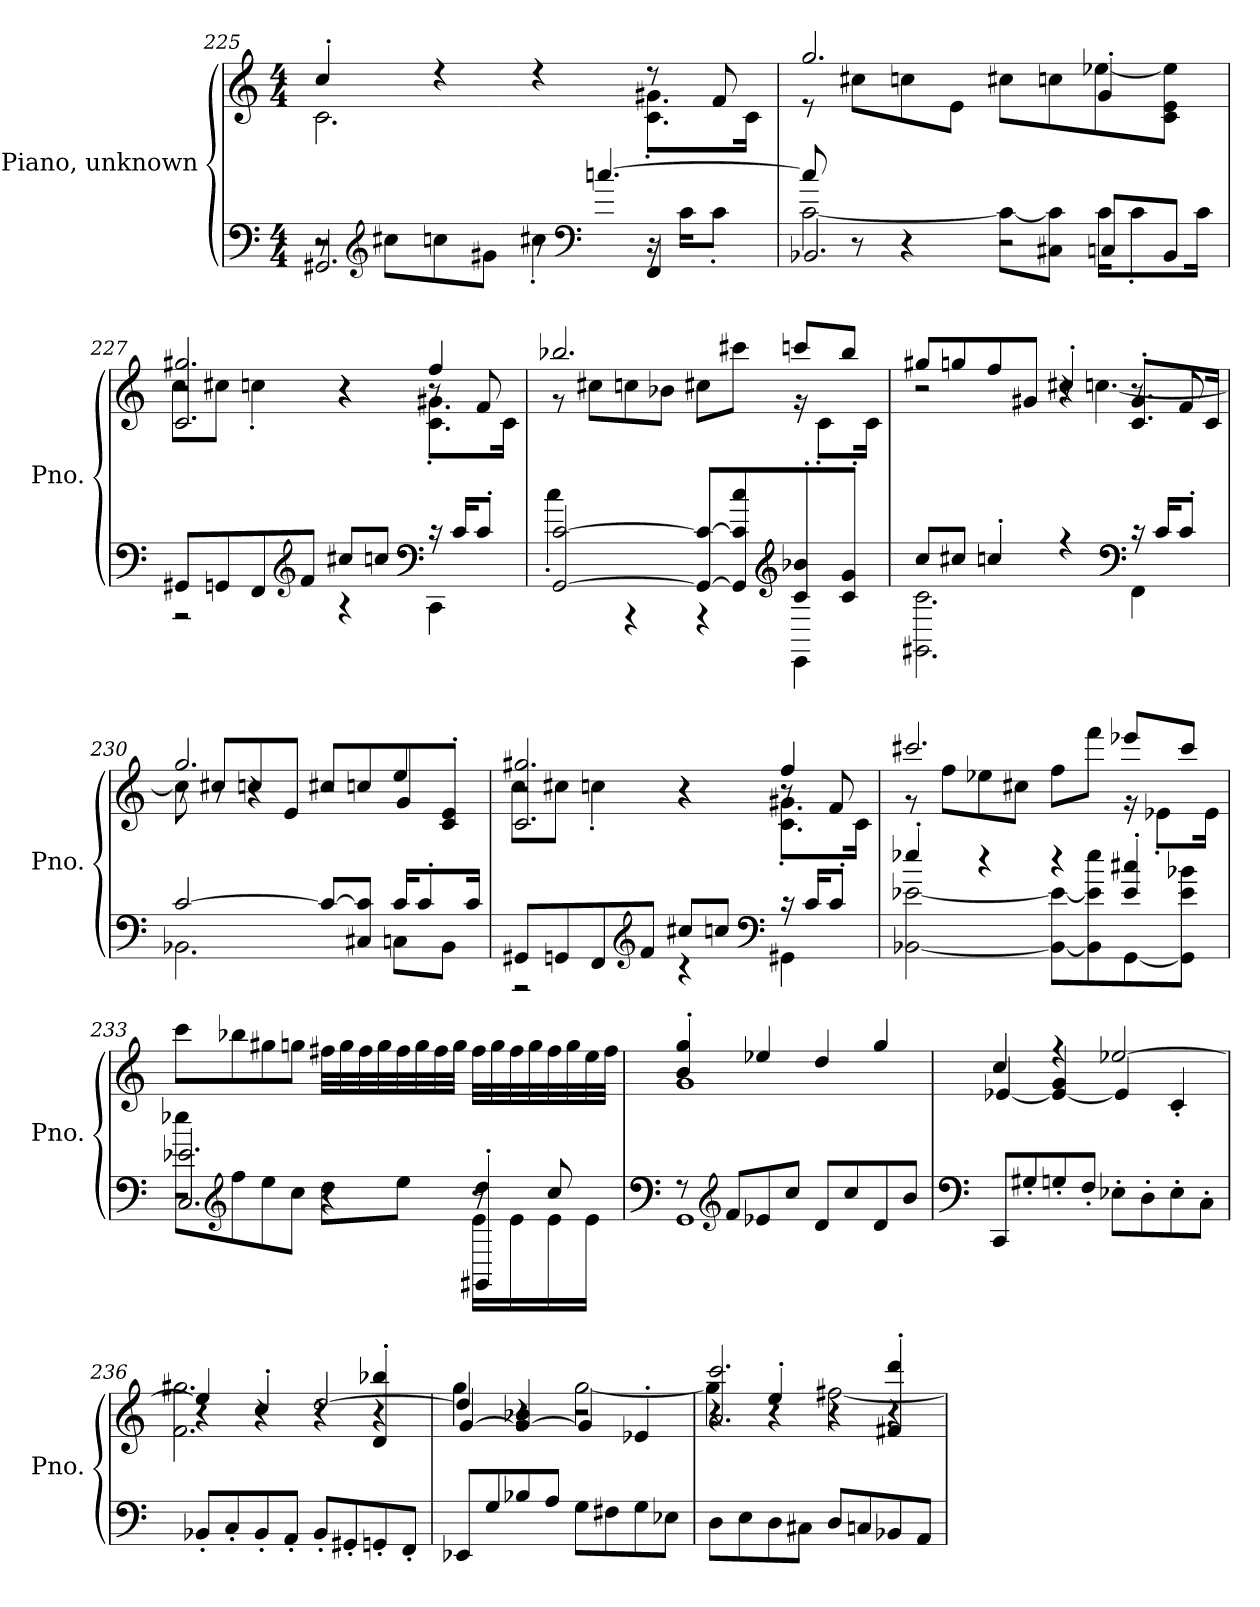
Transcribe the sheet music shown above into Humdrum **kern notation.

**kern	**kern
*part1	*part1
*staff2	*staff1
*I"Piano, unknown	*
*I'Pno.	*
!!LO:LB:g=z
*clefF4	*clefG2
*k[]	*k[]
*M4/4	*M4/4
=225	=225
*^	*^
*	*^	*	*
2r	8r	2.GG#X/	4cc'/	2.c\
*clefG2	*	*	*	*
.	8cc#X\L	.	.	.
.	8ccn\	.	4r	.
.	8g#X\J	.	.	.
8r	4cc#X'\	.	4r	.
*clefF4	*	*	*	*
[4.ccn/	.	.	.	.
.	16r	4FF/	8r	8.c\' 8.g#X\'L
.	16c\KL	.	.	.
.	8c'\J	.	8f/	.
.	.	.	.	16c\Jk
=226	=226	=226	=226	=226
8cc/]	[2c\	2.BB-X/	2.gg/	8r
8r	.	.	.	8cc#X\L
4r	.	.	.	8ccn\
.	.	.	.	8e\J
2r	8c\L_	.	.	8cc#X\L
.	8C#X\ 8c\]J	.	.	8ccn\
.	16c\KL	8Cn/L	4g'/	[8ee-X\
.	8c'\	.	.	.
.	.	8BB-/J	.	8c\ 8e\ 8ee-\]J
.	16c\Jk	.	.	.
*	*v	*v	*	*
!!LO:LB:g=z
=227	=227	=227	=227
*	*	*	*^
8GG#X/L	2r	2.c/ 2.gg#X/	8cc\L	2r
8GGn/	.	.	8cc#X\J	.
8FF/	.	.	4ccn'\	.
*clefG2	*	*	*	*
8f/J	.	.	.	.
8cc#X/L	4r	.	4r	4r
8ccn/J	.	.	.	.
*clefF4	*	*	*	*
16r	4CC\	4ff/	8.c\' 8.g#X\'L	8r
16c/KL	.	.	.	.
8c'/J	.	.	.	8f/
.	.	.	16c\Jk	.
*	*	*	*v	*v
=228	=228	=228	=228
[2GG/ [2c/	4cc'\	2.bb-X/	8r
.	.	.	8cc#X\L
.	4r	.	8ccn\
.	.	.	8b-X\J
8GG/_ 8c/_L	4r	.	8cc#X\L
8GG/] 8c/] 8cc/	.	.	8ccc#X\J
*clefG2	*	*	*
8c/' 8b-X/'	4EE\	8cccn/L	16r
.	.	.	8c'\L
8c/' 8g/'J	.	8bb-/J	.
.	.	.	16c\Jk
!!LO:LB:g=z
=229	=229	=229	=229
*	*	*	*^
8cc/L	2.GG#X\ 2.c\	2r	2r	8gg#X/L
8cc#X/J	.	.	.	8ggn/
4ccn'/	.	.	.	8ff/
.	.	.	.	8g#X/J
4r	.	4r	8r	4cc#X'/
.	.	.	[4.ccn\	.
*clefF4	*	*	*	*
16r	4FF\	8r	.	8.c/' 8.g#/'L
16c/KL	.	.	.	.
8c'/J	.	8f/	.	.
.	.	.	.	16c/Jk
=230	=230	=230	=230	=230
[2c/	2.BB-X\	2.gg/	8cc\]	8r
.	.	.	8r	8cc#X/L
.	.	.	4r	8ccn/
.	.	.	.	8e/J
8c/L_	.	.	2r	8cc#X/L
8C#X/ 8c/]J	.	.	.	8ccn/
16c/KL	8Cn\L	4ee/	.	8g/
8c'/	.	.	.	.
.	8BB-\J	.	.	8c/' 8e/'J
16c/Jk	.	.	.	.
!!LO:LB:g=z	!!	!!
=231	=231	=231	=231	=231
8GG#X/L	2r	2.c/ 2.gg#X/	8cc\L	2r
8GGn/	.	.	8cc#X\J	.
8FF/	.	.	4ccn'\	.
*clefG2	*	*	*	*
8f/J	.	.	.	.
8cc#X/L	4r	.	4r	4r
8ccn/J	.	.	.	.
*clefF4	*	*	*	*
16r	4GG#X\	4ff/	8.c\' 8.g#X\'L	8r
16c/KL	.	.	.	.
8c'/J	.	.	.	8f/
.	.	.	16c\Jk	.
*	*	*	*v	*v
=232	=232	=232	=232
4ee-X'/	[2BB-X\ [2e-X\	2.ccc#X/	8r
.	.	.	8ff\L
4r	.	.	8ee-X\
.	.	.	8cc#X\J
4r	8BB-\_ 8e-\_L	.	8ff\L
.	8BB-\] 8e-\] 8ee-\	.	8fff\J
4e-/' 4cc#X/'	[8GG\	8eee-X/L	16r
.	.	.	8e-X'\L
.	8GG\] 8e-\ 8b-X\J	8ccc#/J	.
.	.	.	16e-\Jk
*	*	*v	*v
!!LO:LB:g=z
=233	=233	=233
*	*^	*
2r	8ee-X\L	2.C/ 2.e-X/	8ccc\L
*clefG2	*	*	*
.	8ff\	.	8bb-X\
.	8ee-\	.	8gg#X\
.	8cc\J	.	8ggn\J
4r	8dd\L	.	32ff#X\LLL
.	.	.	32gg\
.	.	.	32ff#\
.	.	.	32gg\
.	8ee-\J	.	32ff#\
.	.	.	32gg\
.	.	.	32ff#\
.	.	.	32gg\JJJ
8r	16e-\LL	4GG#X/' 4dd/'	32ff#\LLL
.	.	.	32gg\
.	16e-\	.	32ff#\
.	.	.	32gg\
8cc/	16e-\	.	32ff#\
.	.	.	32gg\
.	16e-\JJ	.	32ee\
.	.	.	32ff#\JJJ
*v	*v	*v	*
=234	=234
*clefF4	*
*^	*^
8r	1GG	4b/' 4gg/'	1g
*clefG2	*	*	*
8f/L	.	.	.
8e-X/	.	4ee-X/	.
8cc/J	.	.	.
8d/L	.	4dd/	.
8cc/	.	.	.
8d/	.	4gg/	.
8b/J	.	.	.
*v	*v	*	*
!!LO:PB:g=z	!!
=235	=235	=235
*clefF4	*	*
8CC/L	4cc/	[4e-X/
8G#X'/	.	.
8Gn'/	4r	4e-/_ 4g/
8F'/J	.	.
8E-X'\L	[2ee-X/	4e-/]
8D'\	.	.
8E-'\	.	4c'/
8C'\J	.	.
=236	=236	=236
*	*	*^
8BB-X'/L	4ee-/]	2.f\ 2.gg#X\	4r
8C'/	.	.	.
8BB-'/	4r	.	4cc'/
8AA'/J	.	.	.
8BB-'/L	[2dd/	.	4r
8GG#X'/	.	.	.
8GGn'/	.	4r	4d/' 4bb-X/'
8FF'/J	.	.	.
=237	=237	=237	=237
8EE-X/L	4dd/]	4gg\	[4g/
8G/	.	.	.
8B-X/	4r	4r	4g/_ 4b-X/
8A/J	.	.	.
8G\L	2r	[2gg\	4g/]
8F#X\	.	.	.
8G\	.	.	4e-X'/
8E-X\J	.	.	.
=238	=238	=238	=238
8D\L	2.a/ 2.ccc/	4gg\]	4r
8E\	.	.	.
8D\	.	4r	4ee'/
8C#X\J	.	.	.
8D/L	.	[2ff#X\	4r
8Cn/	.	.	.
8BB-X/	4r	.	4f#X/' 4ddd/'
8AA/J	.	.	.
*	*v	*v	*v
=	=
*-	*-
